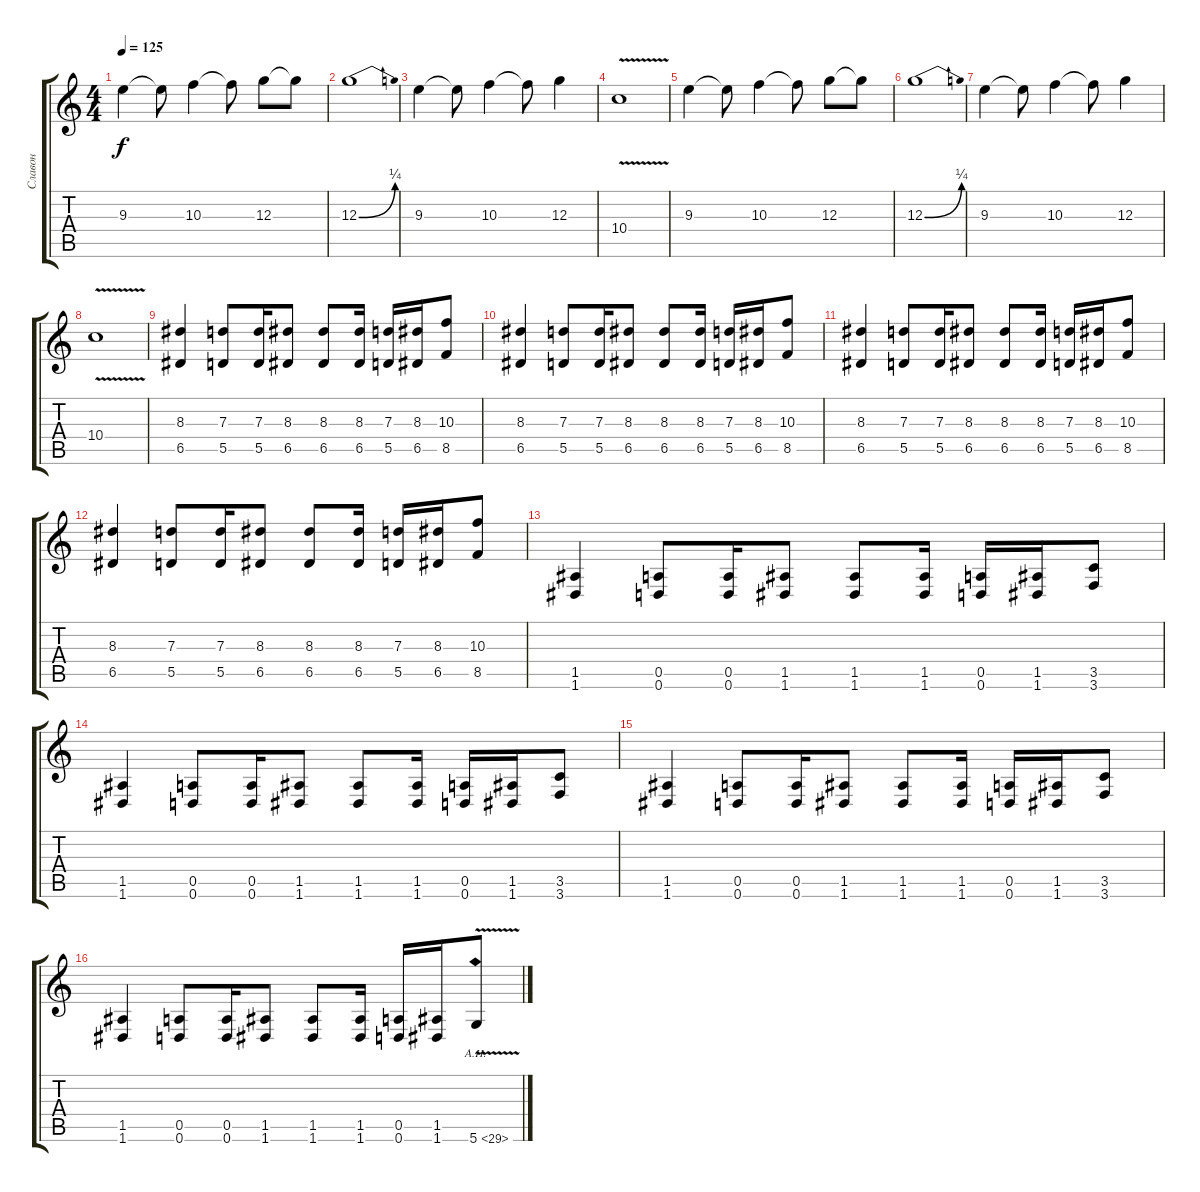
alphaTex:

\track ("Славон" "Славон") {instrument distortionguitar}
\staff {score tabs}
\tuning (E4 B3 G3 D3 A2 D2) {hide}
\ts (4 4)
\tempo 125
\clef g2
\ks c
9.3.4{dy f} 9.3{t}.8 10.3.4 10.3{t}.8 12.3.8 12.3{t}.8 |
12.3{be (bend 0 0 60 1)}.1 |
9.3.4 9.3{t}.8 10.3.4 10.3{t}.8 12.3.4 |
10.4{v}.1 |
9.3.4 9.3{t}.8 10.3.4 10.3{t}.8 12.3.8 12.3{t}.8 |
12.3{be (bend 0 0 60 1)}.1 |
9.3.4 9.3{t}.8 10.3.4 10.3{t}.8 12.3.4 |
10.4{v}.1 |
(8.3 6.5).4 (7.3 5.5).8 (7.3 5.5).16 (8.3 6.5).8 (8.3 6.5).8 (8.3 6.5).16 (7.3 5.5).16 (8.3 6.5).16 (10.3 8.5).8 |
(8.3 6.5).4 (7.3 5.5).8 (7.3 5.5).16 (8.3 6.5).8 (8.3 6.5).8 (8.3 6.5).16 (7.3 5.5).16 (8.3 6.5).16 (10.3 8.5).8 |
(8.3 6.5).4 (7.3 5.5).8 (7.3 5.5).16 (8.3 6.5).8 (8.3 6.5).8 (8.3 6.5).16 (7.3 5.5).16 (8.3 6.5).16 (10.3 8.5).8 |
(8.3 6.5).4 (7.3 5.5).8 (7.3 5.5).16 (8.3 6.5).8 (8.3 6.5).8 (8.3 6.5).16 (7.3 5.5).16 (8.3 6.5).16 (10.3 8.5).8 |
(1.5 1.6).4 (0.5 0.6).8 (0.5 0.6).16 (1.5 1.6).8 (1.5 1.6).8 (1.5 1.6).16 (0.5 0.6).16 (1.5 1.6).16 (3.5 3.6).8 |
(1.5 1.6).4 (0.5 0.6).8 (0.5 0.6).16 (1.5 1.6).8 (1.5 1.6).8 (1.5 1.6).16 (0.5 0.6).16 (1.5 1.6).16 (3.5 3.6).8 |
(1.5 1.6).4 (0.5 0.6).8 (0.5 0.6).16 (1.5 1.6).8 (1.5 1.6).8 (1.5 1.6).16 (0.5 0.6).16 (1.5 1.6).16 (3.5 3.6).8 |
(1.5 1.6).4 (0.5 0.6).8 (0.5 0.6).16 (1.5 1.6).8 (1.5 1.6).8 (1.5 1.6).16 (0.5 0.6).16 (1.5 1.6).16 5.6{ah 24 v}.8
